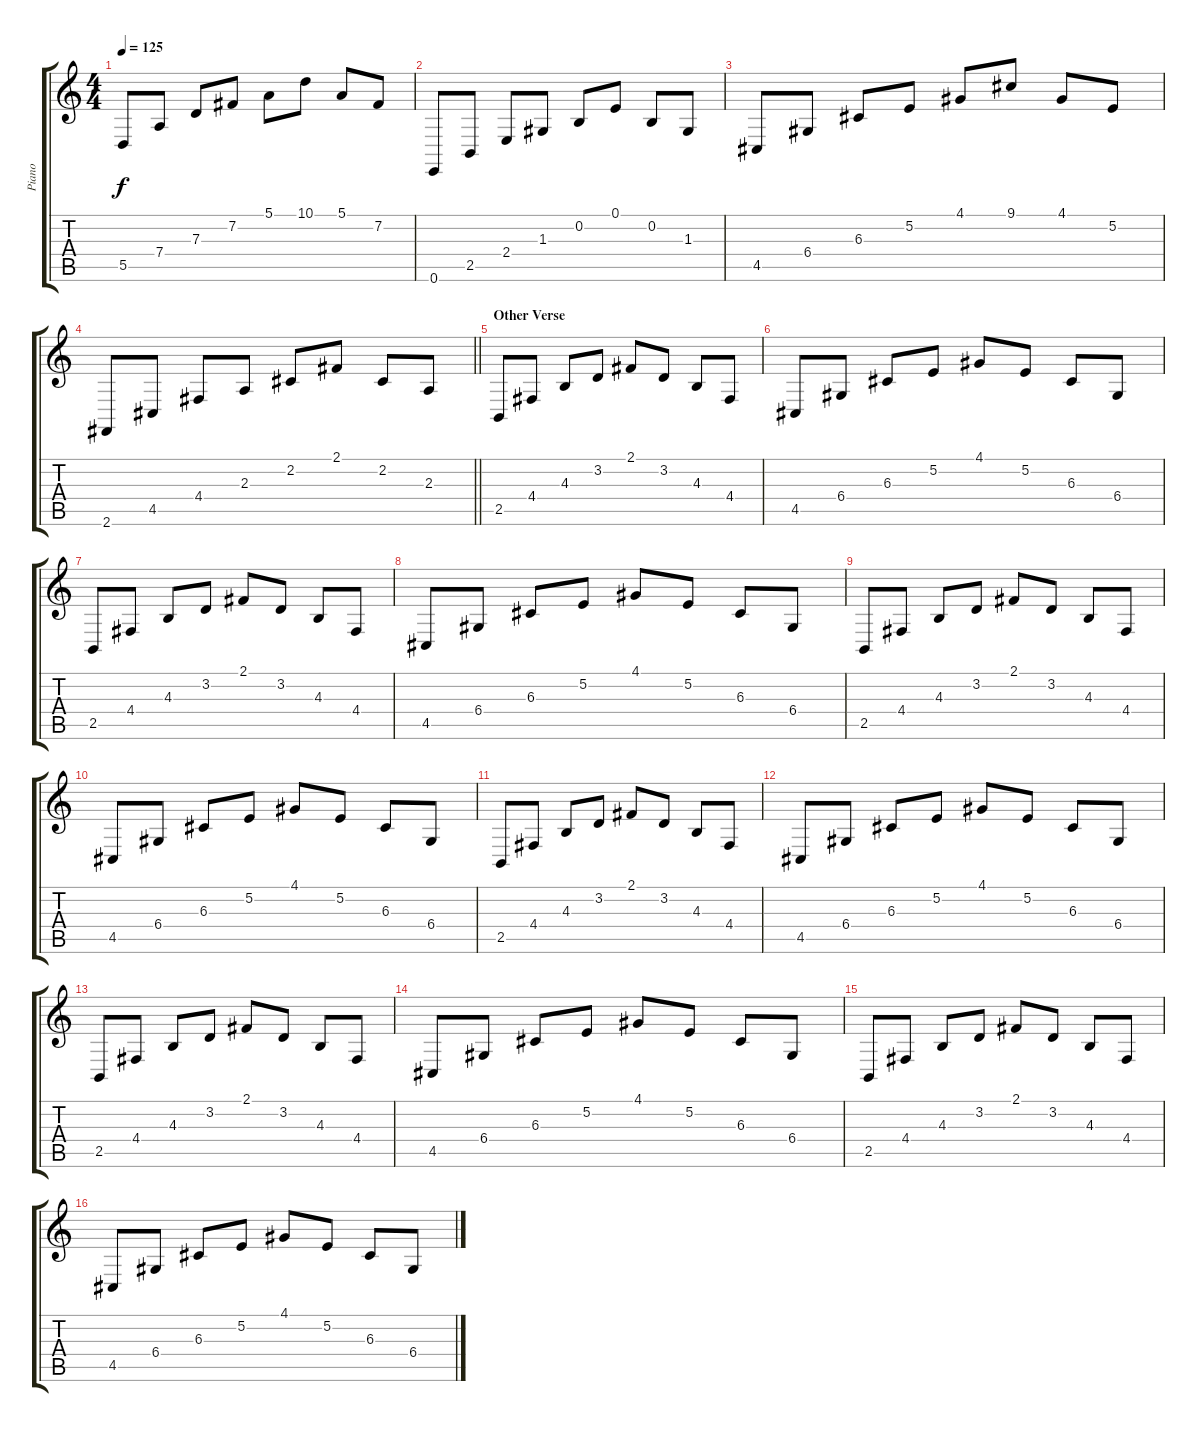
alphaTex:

\track ("Piano" "Piano") {instrument acousticgrandpiano}
\staff {score tabs}
\tuning (E4 B3 G3 D3 A2 E2) {hide}
\ts (4 4)
\tempo 125
\clef g2
\ks c
5.5.8{dy f} 7.4.8 7.3.8 7.2.8 5.1.8 10.1.8 5.1.8 7.2.8 |
0.6.8 2.5.8 2.4.8 1.3.8 0.2.8 0.1.8 0.2.8 1.3.8 |
4.5.8 6.4.8 6.3.8 5.2.8 4.1.8 9.1.8 4.1.8 5.2.8 |
\barLineRight lightlight
2.6.8 4.5.8 4.4.8 2.3.8 2.2.8 2.1.8 2.2.8 2.3.8 |
\section ("" "Other Verse ")
2.5.8 4.4.8 4.3.8 3.2.8 2.1.8 3.2.8 4.3.8 4.4.8 |
4.5.8 6.4.8 6.3.8 5.2.8 4.1.8 5.2.8 6.3.8 6.4.8 |
2.5.8 4.4.8 4.3.8 3.2.8 2.1.8 3.2.8 4.3.8 4.4.8 |
4.5.8 6.4.8 6.3.8 5.2.8 4.1.8 5.2.8 6.3.8 6.4.8 |
2.5.8 4.4.8 4.3.8 3.2.8 2.1.8 3.2.8 4.3.8 4.4.8 |
4.5.8 6.4.8 6.3.8 5.2.8 4.1.8 5.2.8 6.3.8 6.4.8 |
2.5.8 4.4.8 4.3.8 3.2.8 2.1.8 3.2.8 4.3.8 4.4.8 |
4.5.8 6.4.8 6.3.8 5.2.8 4.1.8 5.2.8 6.3.8 6.4.8 |
2.5.8 4.4.8 4.3.8 3.2.8 2.1.8 3.2.8 4.3.8 4.4.8 |
4.5.8 6.4.8 6.3.8 5.2.8 4.1.8 5.2.8 6.3.8 6.4.8 |
2.5.8 4.4.8 4.3.8 3.2.8 2.1.8 3.2.8 4.3.8 4.4.8 |
4.5.8 6.4.8 6.3.8 5.2.8 4.1.8 5.2.8 6.3.8 6.4.8
